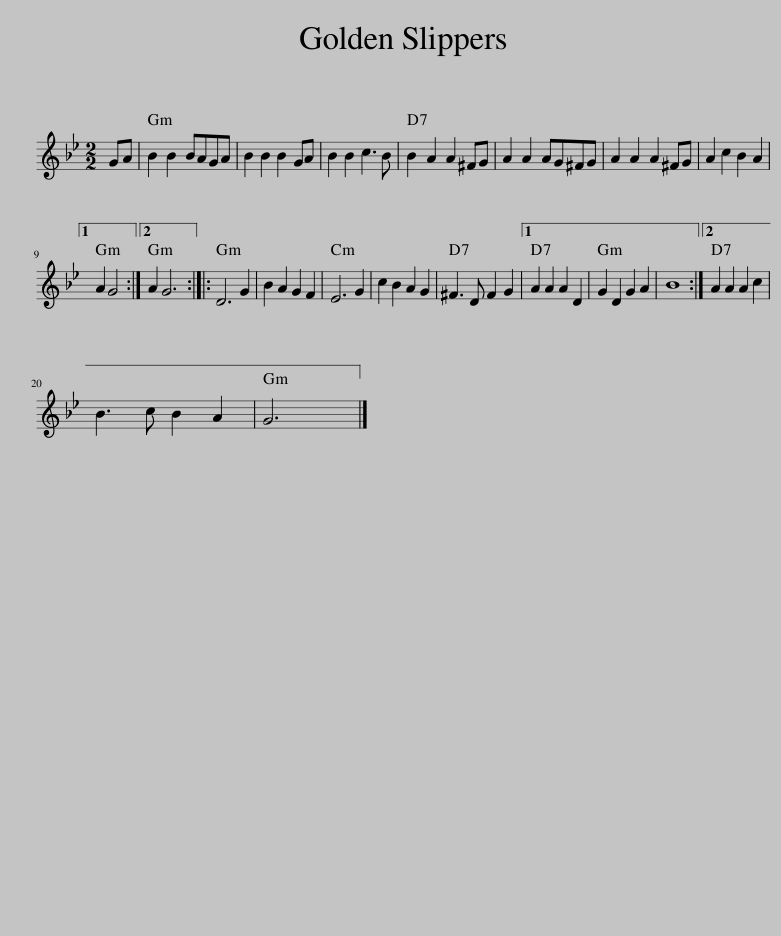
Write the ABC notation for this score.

X:1
L:1/8
M:2/2
I:linebreak $
K:Gmin
V:1 treble
V:1
 GA | B2 B2 BAGA | B2 B2 B2 GA | B2 B2 c3 B | B2 A2 A2 ^FG | %5
 A2 A2 AG^FG | A2 A2 A2 ^FG | A2 c2 B2 A2 |1$ A2 G4 :|2 A2 G6 :: %10
 D6 G2 | B2 A2 G2 F2 | E6 G2 | c2 B2 A2 G2 | ^F3 D F2 G2 |1 %15
 A2 A2 A2 D2 | G2 D2 G2 A2 | B8 :|2 A2 A2 A2 c2 |$ B3 c B2 A2 | %20
 G6 |] %21
